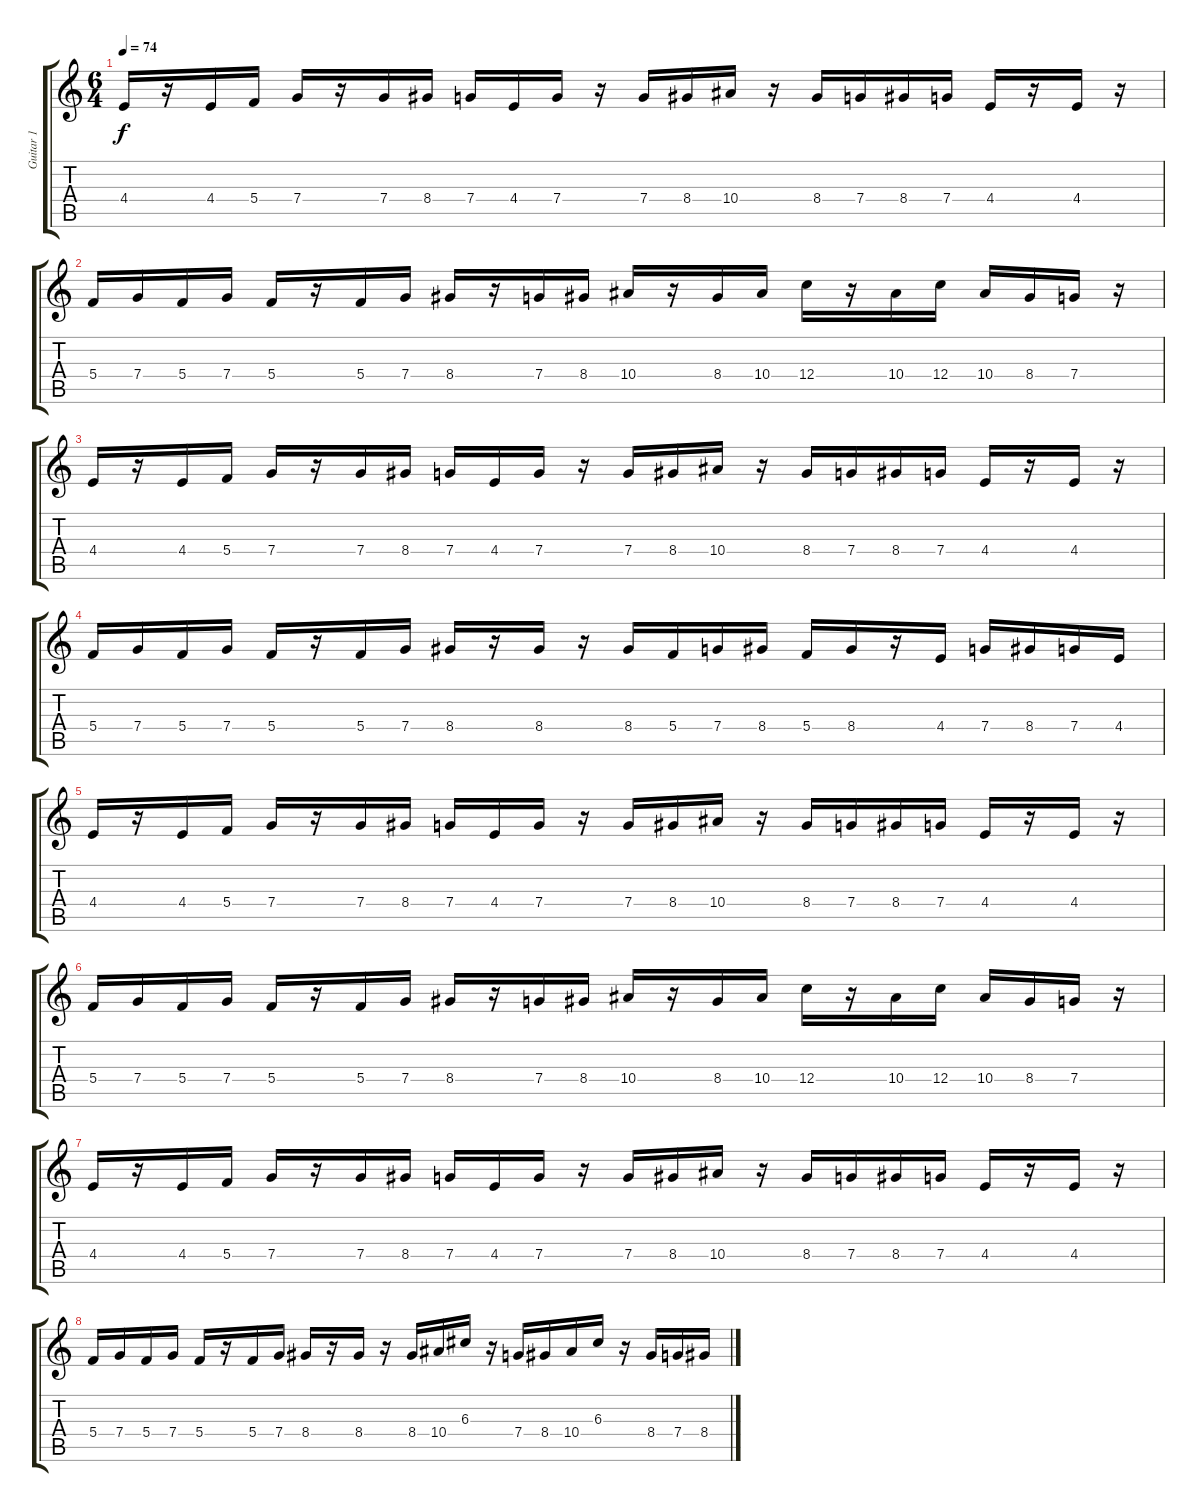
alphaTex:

\track ("Guitar 1" "Guitar 1") {instrument distortionguitar}
\staff {score tabs}
\tuning (E4 C4 G3 C3 G2 C2) {hide}
\ts (6 4)
\tempo 74
\clef g2
\ks c
4.4.16{dy f volume 9} r.16 4.4.16 5.4.16 7.4.16 r.16 7.4.16 8.4.16 7.4.16 4.4.16 7.4.16 r.16 7.4.16 8.4.16 10.4.16 r.16 8.4.16 7.4.16 8.4.16 7.4.16 4.4.16 r.16 4.4.16 r.16 |
5.4.16 7.4.16 5.4.16 7.4.16 5.4.16 r.16 5.4.16 7.4.16 8.4.16 r.16 7.4.16 8.4.16 10.4.16 r.16 8.4.16 10.4.16 12.4.16 r.16 10.4.16 12.4.16 10.4.16 8.4.16 7.4.16 r.16 |
4.4.16 r.16 4.4.16 5.4.16 7.4.16 r.16 7.4.16 8.4.16 7.4.16 4.4.16 7.4.16 r.16 7.4.16 8.4.16 10.4.16 r.16 8.4.16 7.4.16 8.4.16 7.4.16 4.4.16 r.16 4.4.16 r.16 |
5.4.16 7.4.16 5.4.16 7.4.16 5.4.16 r.16 5.4.16 7.4.16 8.4.16 r.16 8.4.16 r.16 8.4.16 5.4.16 7.4.16 8.4.16 5.4.16 8.4.16 r.16 4.4.16 7.4.16 8.4.16 7.4.16 4.4.16 |
4.4.16 r.16 4.4.16 5.4.16 7.4.16 r.16 7.4.16 8.4.16 7.4.16 4.4.16 7.4.16 r.16 7.4.16 8.4.16 10.4.16 r.16 8.4.16 7.4.16 8.4.16 7.4.16 4.4.16 r.16 4.4.16 r.16 |
5.4.16 7.4.16 5.4.16 7.4.16 5.4.16 r.16 5.4.16 7.4.16 8.4.16 r.16 7.4.16 8.4.16 10.4.16 r.16 8.4.16 10.4.16 12.4.16 r.16 10.4.16 12.4.16 10.4.16 8.4.16 7.4.16 r.16 |
4.4.16 r.16 4.4.16 5.4.16 7.4.16 r.16 7.4.16 8.4.16 7.4.16 4.4.16 7.4.16 r.16 7.4.16 8.4.16 10.4.16 r.16 8.4.16 7.4.16 8.4.16 7.4.16 4.4.16 r.16 4.4.16 r.16 |
5.4.16 7.4.16 5.4.16 7.4.16 5.4.16 r.16 5.4.16 7.4.16 8.4.16 r.16 8.4.16 r.16 8.4.16 10.4.16 6.3.16 r.16 7.4.16 8.4.16 10.4.16 6.3.16 r.16 8.4.16 7.4.16 8.4.16
